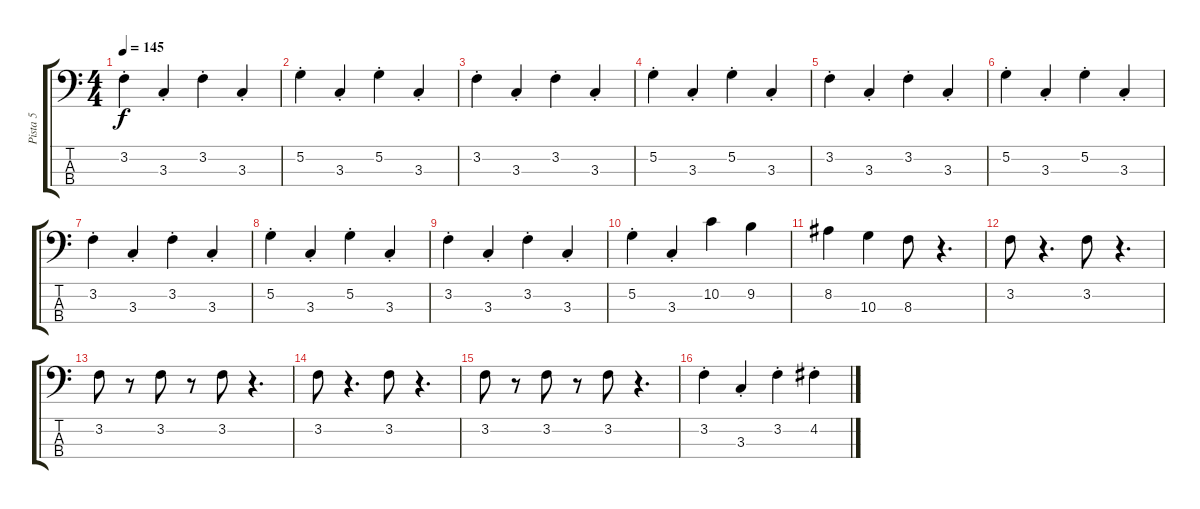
\track ("Pista 5" "Pista 5") {instrument electricbassfinger}
\staff {score tabs}
\tuning (G2 D2 A1 E1) {hide}
\ts (4 4)
\tempo 145
\clef f4
\ks c
3.2{st}.4{dy f} 3.3{st}.4 3.2{st}.4 3.3{st}.4 |
5.2{st}.4 3.3{st}.4 5.2{st}.4 3.3{st}.4 |
3.2{st}.4 3.3{st}.4 3.2{st}.4 3.3{st}.4 |
5.2{st}.4 3.3{st}.4 5.2{st}.4 3.3{st}.4 |
3.2{st}.4 3.3{st}.4 3.2{st}.4 3.3{st}.4 |
5.2{st}.4 3.3{st}.4 5.2{st}.4 3.3{st}.4 |
3.2{st}.4 3.3{st}.4 3.2{st}.4 3.3{st}.4 |
5.2{st}.4 3.3{st}.4 5.2{st}.4 3.3{st}.4 |
3.2{st}.4 3.3{st}.4 3.2{st}.4 3.3{st}.4 |
5.2{st}.4 3.3{st}.4 10.2.4 9.2.4 |
8.2.4 10.3.4 8.3.8 r.4{d} |
3.2.8 r.4{d} 3.2.8 r.4{d} |
3.2.8 r.8 3.2.8 r.8 3.2.8 r.4{d} |
3.2.8 r.4{d} 3.2.8 r.4{d} |
3.2.8 r.8 3.2.8 r.8 3.2.8 r.4{d} |
3.2{st}.4 3.3{st}.4 3.2{st}.4 4.2{st}.4
